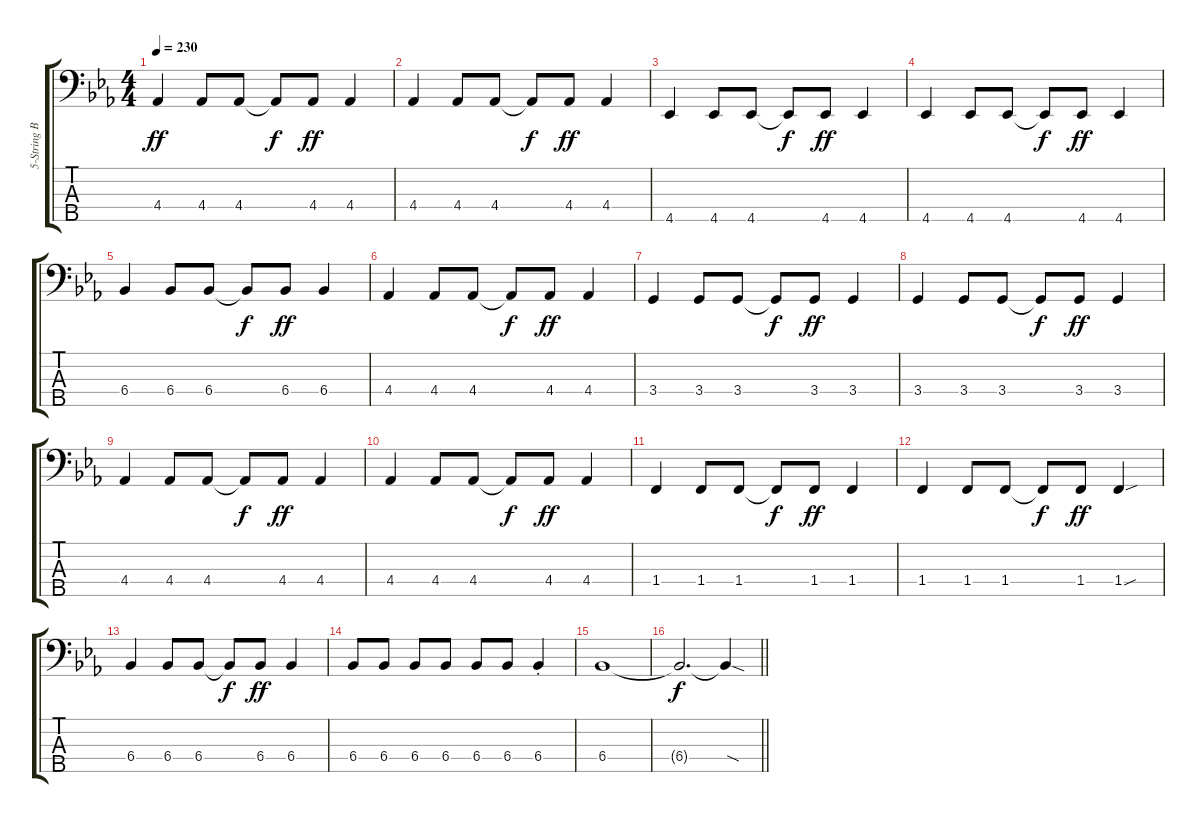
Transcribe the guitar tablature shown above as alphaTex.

\track ("5-String Bass" "5-String B") {instrument electricbasspick}
\staff {score tabs}
\tuning (G2 D2 A1 E1 B0) {hide}
\ts (4 4)
\tempo 230
\clef f4
\ks eb
4.4.4{dy ff} 4.4.8 4.4.8 4.4{t}.8{dy f} 4.4.8{dy ff} 4.4.4 |
4.4.4 4.4.8 4.4.8 4.4{t}.8{dy f} 4.4.8{dy ff} 4.4.4 |
4.5.4 4.5.8 4.5.8 4.5{t}.8{dy f} 4.5.8{dy ff} 4.5.4 |
4.5.4 4.5.8 4.5.8 4.5{t}.8{dy f} 4.5.8{dy ff} 4.5.4 |
6.4.4 6.4.8 6.4.8 6.4{t}.8{dy f} 6.4.8{dy ff} 6.4.4 |
4.4.4 4.4.8 4.4.8 4.4{t}.8{dy f} 4.4.8{dy ff} 4.4.4 |
3.4.4 3.4.8 3.4.8 3.4{t}.8{dy f} 3.4.8{dy ff} 3.4.4 |
3.4.4 3.4.8 3.4.8 3.4{t}.8{dy f} 3.4.8{dy ff} 3.4.4 |
4.4.4 4.4.8 4.4.8 4.4{t}.8{dy f} 4.4.8{dy ff} 4.4.4 |
4.4.4 4.4.8 4.4.8 4.4{t}.8{dy f} 4.4.8{dy ff} 4.4.4 |
1.4.4 1.4.8 1.4.8 1.4{t}.8{dy f} 1.4.8{dy ff} 1.4.4 |
1.4.4 1.4.8 1.4.8 1.4{t}.8{dy f} 1.4.8{dy ff} 1.4{sou}.4 |
6.4.4 6.4.8 6.4.8 6.4{t}.8{dy f} 6.4.8{dy ff} 6.4.4 |
6.4.8 6.4.8 6.4.8 6.4.8 6.4.8 6.4.8 6.4{st}.4 |
6.4.1 |
\barLineRight lightlight
6.4{t}.2{d dy f} 6.4{sod t}.4
